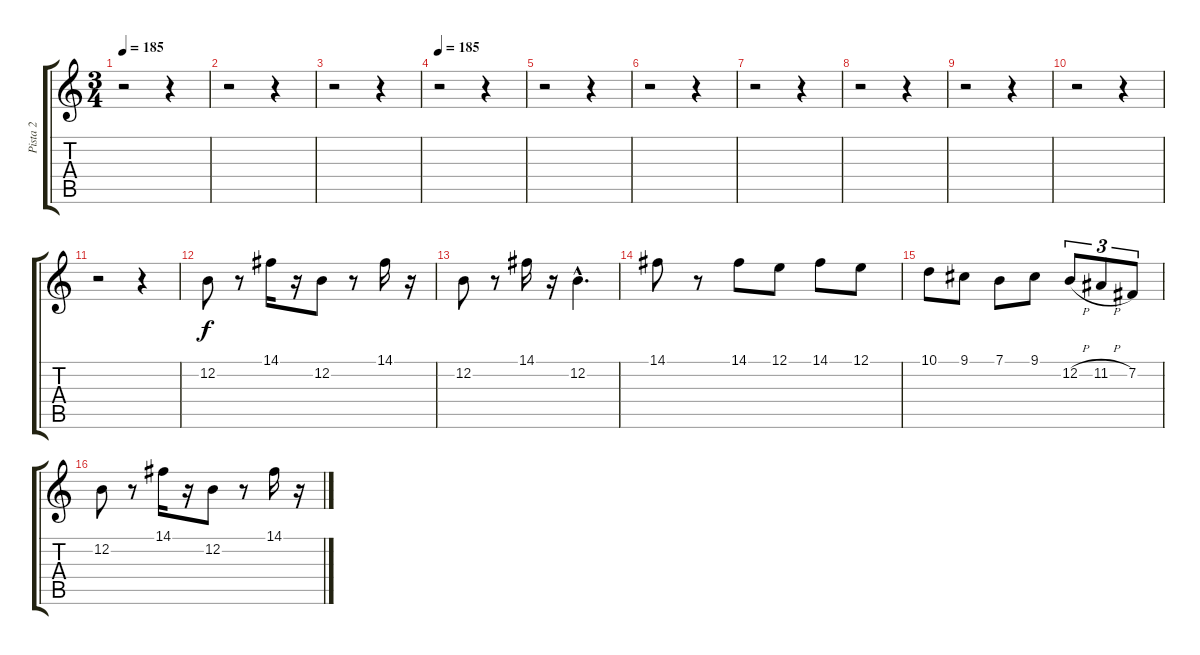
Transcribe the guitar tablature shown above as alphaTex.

\track ("Pista 2" "Pista 2") {instrument panflute}
\staff {score tabs}
\tuning (E4 B3 G3 D3 A2 E2) {hide}
\ts (3 4)
\tempo 185
\clef g2
\ks c
r.2{dy f} r.4 |
r.2 r.4 |
r.2 r.4 |
\tempo 185
r.2 r.4 |
r.2 r.4 |
r.2 r.4 |
r.2 r.4 |
r.2 r.4 |
r.2 r.4 |
r.2 r.4 |
r.2 r.4 |
12.2.8 r.8 14.1.16 r.16 12.2.8 r.8 14.1.16 r.16 |
12.2.8 r.8 14.1.16 r.16 12.2{hac}.4{d} |
14.1.8 r.8 14.1.8 12.1.8 14.1.8 12.1.8 |
10.1.8 9.1.8 7.1.8 9.1.8 12.2{h}.8{tu (3 2)} 11.2{h}.8{tu (3 2)} 7.2.8{tu (3 2)} |
12.2.8 r.8 14.1.16 r.16 12.2.8 r.8 14.1.16 r.16
